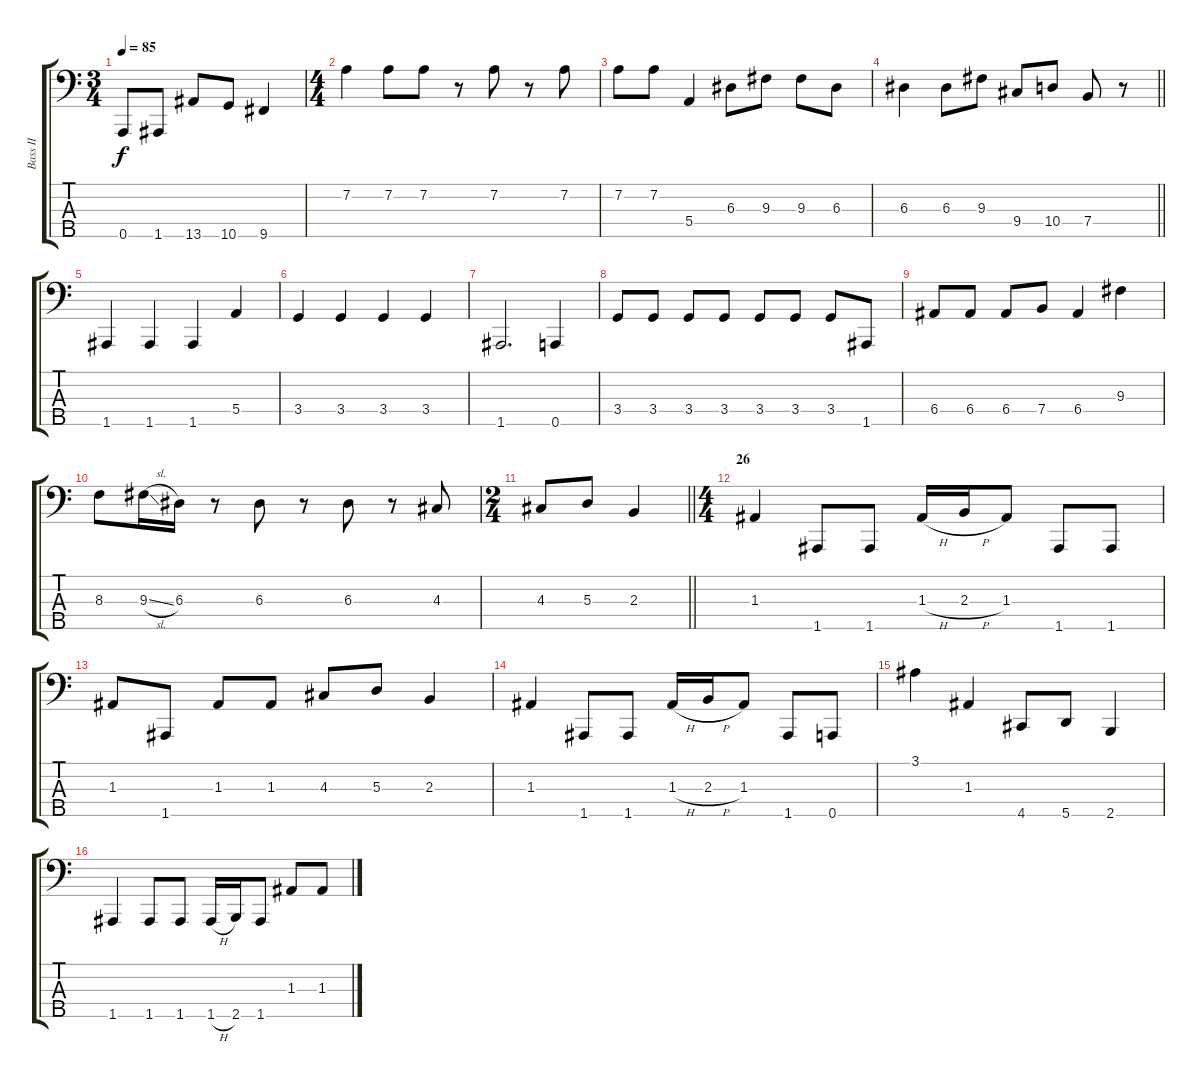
\track ("Bass II" "Bass II") {instrument electricbassfinger}
\staff {score tabs}
\tuning (G2 D2 A1 E1 A0) {hide}
\ts (3 4)
\tempo 85
\clef f4
\ks c
0.5.8{dy f} 1.5.8 13.5.8 10.5.8 9.5.4 |
\ts (4 4)
7.2.4 7.2.8 7.2.8 r.8 7.2.8 r.8 7.2.8 |
7.2.8 7.2.8 5.4.4 6.3.8 9.3.8 9.3.8 6.3.8 |
\barLineRight lightlight
6.3.4 6.3.8 9.3.8 9.4.8 10.4.8 7.4.8 r.8 |
\section ("" "")
1.5.4 1.5.4 1.5.4 5.4.4 |
3.4.4 3.4.4 3.4.4 3.4.4 |
1.5.2{d} 0.5.4 |
3.4.8 3.4.8 3.4.8 3.4.8 3.4.8 3.4.8 3.4.8 1.5.8 |
6.4.8 6.4.8 6.4.8 7.4.8 6.4.4 9.3.4 |
8.3.8 9.3{sl}.16 6.3.16 r.8 6.3.8 r.8 6.3.8 r.8 4.3.8 |
\ts (2 4)
\barLineRight lightlight
4.3.8 5.3.8 2.3.4 |
\ts (4 4)
\section ("" "26")
1.3.4 1.5.8 1.5.8 1.3{h}.16 2.3{h}.16 1.3.8 1.5.8 1.5.8 |
1.3.8 1.5.8 1.3.8 1.3.8 4.3.8 5.3.8 2.3.4 |
1.3.4 1.5.8 1.5.8 1.3{h}.16 2.3{h}.16 1.3.8 1.5.8 0.5.8 |
3.1.4 1.3.4 4.5.8 5.5.8 2.5.4 |
1.5.4 1.5.8 1.5.8 1.5{h}.16 2.5.16 1.5.8 1.3.8 1.3.8
